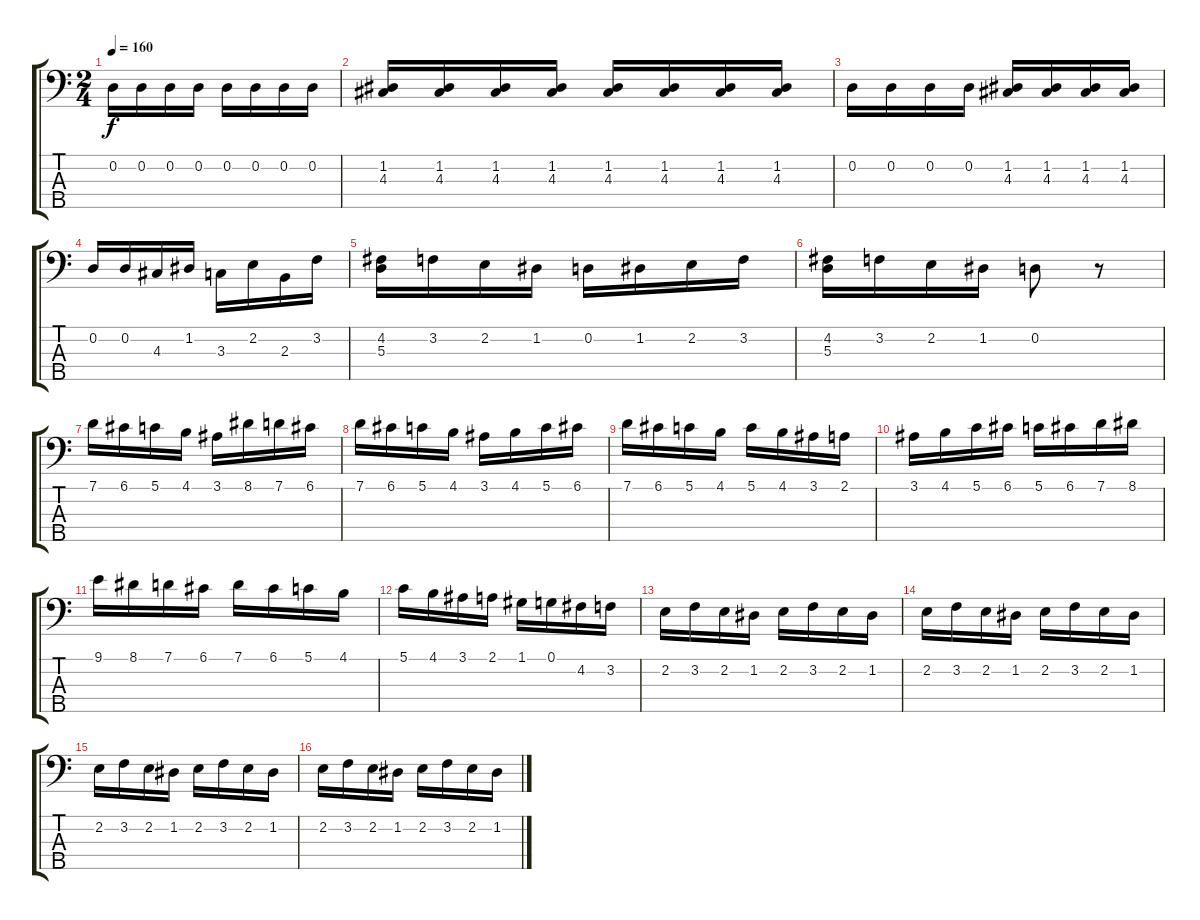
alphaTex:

\track "" {instrument electricbassfinger}
\staff {score tabs}
\tuning (G2 D2 A1 E1 B0) {hide}
\ts (2 4)
\tempo 160
\clef f4
\ks c
0.2.16{dy f} 0.2.16 0.2.16 0.2.16 0.2.16 0.2.16 0.2.16 0.2.16 |
(1.2 4.3).16 (1.2 4.3).16 (1.2 4.3).16 (1.2 4.3).16 (1.2 4.3).16 (1.2 4.3).16 (1.2 4.3).16 (1.2 4.3).16 |
0.2.16 0.2.16 0.2.16 0.2.16 (1.2 4.3).16 (1.2 4.3).16 (1.2 4.3).16 (1.2 4.3).16 |
0.2.16 0.2.16 4.3.16 1.2.16 3.3.16 2.2.16 2.3.16 3.2.16 |
(4.2 5.3).16 3.2.16 2.2.16 1.2.16 0.2.16 1.2.16 2.2.16 3.2.16 |
(4.2 5.3).16 3.2.16 2.2.16 1.2.16 0.2.8 r.8 |
7.1.16 6.1.16 5.1.16 4.1.16 3.1.16 8.1.16 7.1.16 6.1.16 |
7.1.16 6.1.16 5.1.16 4.1.16 3.1.16 4.1.16 5.1.16 6.1.16 |
7.1.16 6.1.16 5.1.16 4.1.16 5.1.16 4.1.16 3.1.16 2.1.16 |
3.1.16 4.1.16 5.1.16 6.1.16 5.1.16 6.1.16 7.1.16 8.1.16 |
9.1.16 8.1.16 7.1.16 6.1.16 7.1.16 6.1.16 5.1.16 4.1.16 |
5.1.16 4.1.16 3.1.16 2.1.16 1.1.16 0.1.16 4.2.16 3.2.16 |
2.2.16 3.2.16 2.2.16 1.2.16 2.2.16 3.2.16 2.2.16 1.2.16 |
2.2.16 3.2.16 2.2.16 1.2.16 2.2.16 3.2.16 2.2.16 1.2.16 |
2.2.16 3.2.16 2.2.16 1.2.16 2.2.16 3.2.16 2.2.16 1.2.16 |
2.2.16 3.2.16 2.2.16 1.2.16 2.2.16 3.2.16 2.2.16 1.2.16
